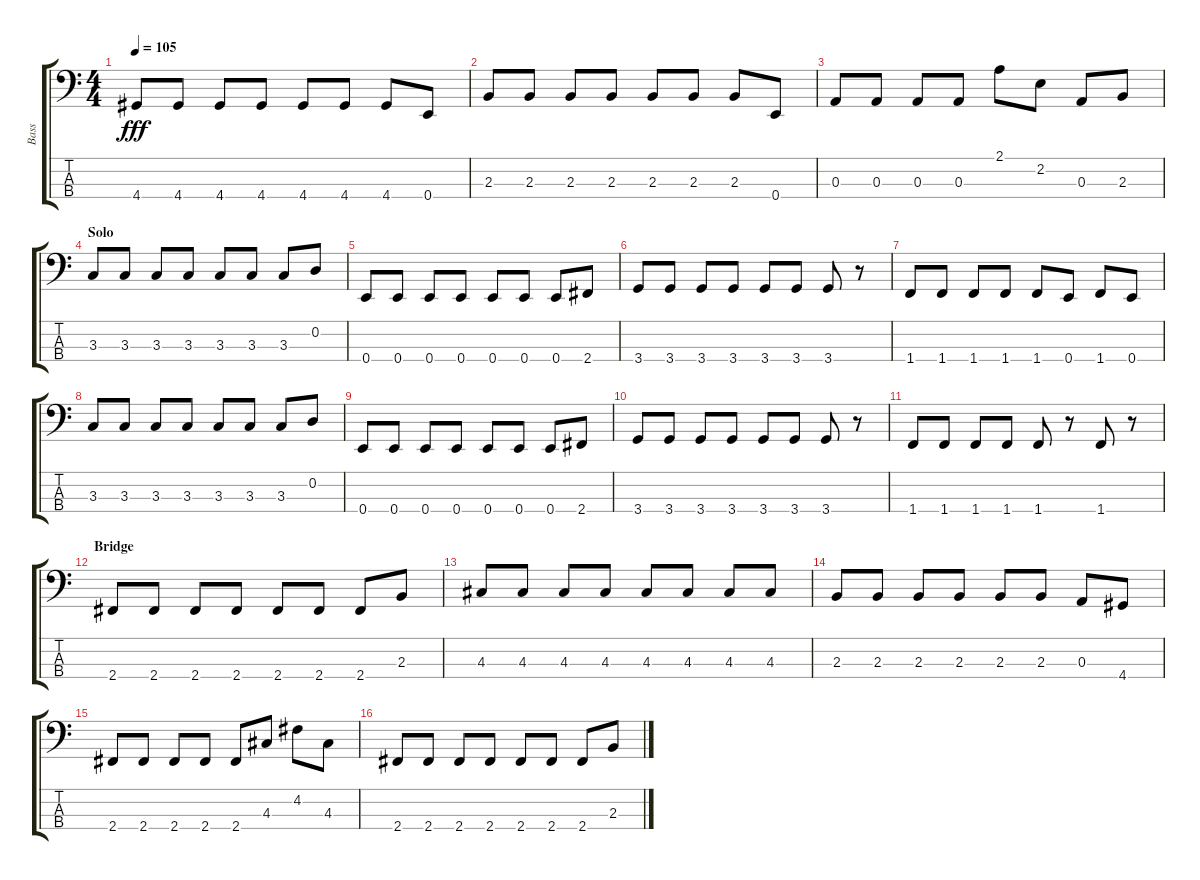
\track ("Bass" "Bass") {instrument electricbassfinger}
\staff {score tabs}
\tuning (G2 D2 A1 E1) {hide}
\ts (4 4)
\tempo 105
\clef f4
\ks c
4.4.8{dy fff} 4.4.8 4.4.8 4.4.8 4.4.8 4.4.8 4.4.8 0.4.8 |
2.3.8 2.3.8 2.3.8 2.3.8 2.3.8 2.3.8 2.3.8 0.4.8 |
0.3.8 0.3.8 0.3.8 0.3.8 2.1.8 2.2.8 0.3.8 2.3.8 |
\section ("" "Solo")
3.3.8 3.3.8 3.3.8 3.3.8 3.3.8 3.3.8 3.3.8 0.2.8 |
0.4.8 0.4.8 0.4.8 0.4.8 0.4.8 0.4.8 0.4.8 2.4.8 |
3.4.8 3.4.8 3.4.8 3.4.8 3.4.8 3.4.8 3.4.8 r.8 |
1.4.8 1.4.8 1.4.8 1.4.8 1.4.8 0.4.8 1.4.8 0.4.8 |
3.3.8 3.3.8 3.3.8 3.3.8 3.3.8 3.3.8 3.3.8 0.2.8 |
0.4.8 0.4.8 0.4.8 0.4.8 0.4.8 0.4.8 0.4.8 2.4.8 |
3.4.8 3.4.8 3.4.8 3.4.8 3.4.8 3.4.8 3.4.8 r.8 |
1.4.8 1.4.8 1.4.8 1.4.8 1.4.8 r.8 1.4.8 r.8 |
\section ("" "Bridge")
2.4.8 2.4.8 2.4.8 2.4.8 2.4.8 2.4.8 2.4.8 2.3.8 |
4.3.8 4.3.8 4.3.8 4.3.8 4.3.8 4.3.8 4.3.8 4.3.8 |
2.3.8 2.3.8 2.3.8 2.3.8 2.3.8 2.3.8 0.3.8 4.4.8 |
2.4.8 2.4.8 2.4.8 2.4.8 2.4.8 4.3.8 4.2.8 4.3.8 |
2.4.8 2.4.8 2.4.8 2.4.8 2.4.8 2.4.8 2.4.8 2.3.8
